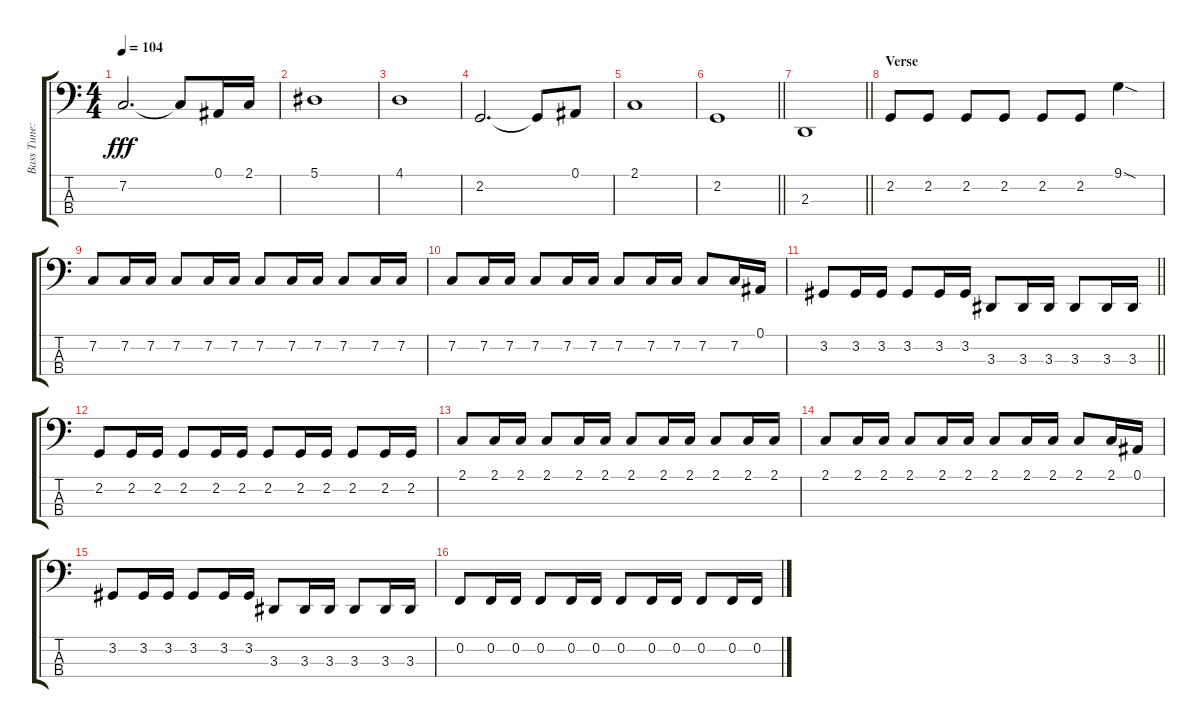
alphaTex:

\track ("Bass Tune: G C F A#" "Bass Tune:") {instrument electricbassfinger}
\staff {score tabs}
\tuning (Bb1 F1 C1 G0) {hide}
\ts (4 4)
\tempo 104
\clef f4
\ks c
7.2.2{d dy fff} 7.2{t}.8 0.1.16 2.1.16 |
5.1.1 |
4.1.1 |
2.2.2{d} 2.2{t}.8 0.1.8 |
2.1.1 |
\barLineRight lightlight
2.2.1 |
\barLineRight lightlight
2.3.1 |
\section ("" "Verse")
2.2.8 2.2.8 2.2.8 2.2.8 2.2.8 2.2.8 9.1{sod}.4 |
7.2.8 7.2.16 7.2.16 7.2.8 7.2.16 7.2.16 7.2.8 7.2.16 7.2.16 7.2.8 7.2.16 7.2.16 |
7.2.8 7.2.16 7.2.16 7.2.8 7.2.16 7.2.16 7.2.8 7.2.16 7.2.16 7.2.8 7.2.16 0.1.16 |
\barLineRight lightlight
3.2.8 3.2.16 3.2.16 3.2.8 3.2.16 3.2.16 3.3.8 3.3.16 3.3.16 3.3.8 3.3.16 3.3.16 |
2.2.8 2.2.16 2.2.16 2.2.8 2.2.16 2.2.16 2.2.8 2.2.16 2.2.16 2.2.8 2.2.16 2.2.16 |
2.1.8 2.1.16 2.1.16 2.1.8 2.1.16 2.1.16 2.1.8 2.1.16 2.1.16 2.1.8 2.1.16 2.1.16 |
2.1.8 2.1.16 2.1.16 2.1.8 2.1.16 2.1.16 2.1.8 2.1.16 2.1.16 2.1.8 2.1.16 0.1.16 |
3.2.8 3.2.16 3.2.16 3.2.8 3.2.16 3.2.16 3.3.8 3.3.16 3.3.16 3.3.8 3.3.16 3.3.16 |
0.2.8 0.2.16 0.2.16 0.2.8 0.2.16 0.2.16 0.2.8 0.2.16 0.2.16 0.2.8 0.2.16 0.2.16
